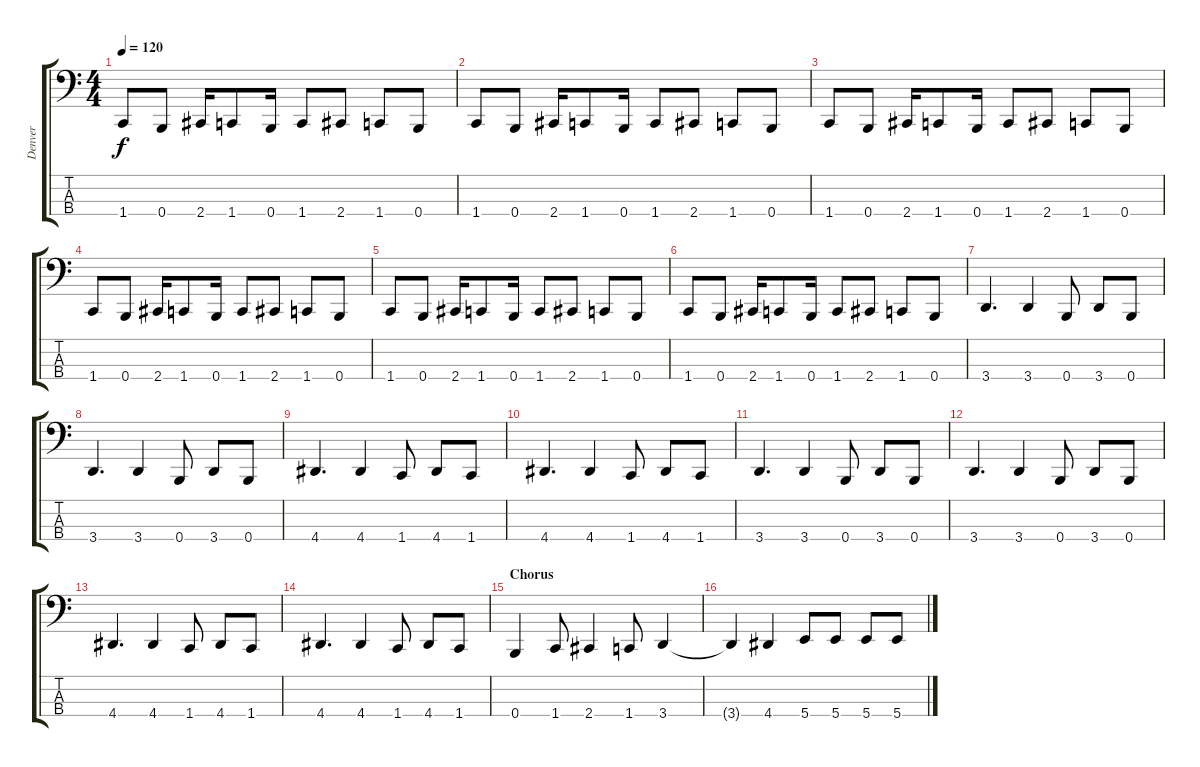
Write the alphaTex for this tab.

\track ("Denver" "Denver") {instrument electricbasspick}
\staff {score tabs}
\tuning (Eb2 Bb1 F1 B0) {hide}
\ts (4 4)
\tempo 120
\clef f4
\ks c
1.4.8{dy f} 0.4.8 2.4.16 1.4.8 0.4.16 1.4.8 2.4.8 1.4.8 0.4.8 |
1.4.8 0.4.8 2.4.16 1.4.8 0.4.16 1.4.8 2.4.8 1.4.8 0.4.8 |
1.4.8 0.4.8 2.4.16 1.4.8 0.4.16 1.4.8 2.4.8 1.4.8 0.4.8 |
1.4.8 0.4.8 2.4.16 1.4.8 0.4.16 1.4.8 2.4.8 1.4.8 0.4.8 |
1.4.8 0.4.8 2.4.16 1.4.8 0.4.16 1.4.8 2.4.8 1.4.8 0.4.8 |
1.4.8 0.4.8 2.4.16 1.4.8 0.4.16 1.4.8 2.4.8 1.4.8 0.4.8 |
3.4.4{d} 3.4.4 0.4.8 3.4.8 0.4.8 |
3.4.4{d} 3.4.4 0.4.8 3.4.8 0.4.8 |
4.4.4{d} 4.4.4 1.4.8 4.4.8 1.4.8 |
4.4.4{d} 4.4.4 1.4.8 4.4.8 1.4.8 |
3.4.4{d} 3.4.4 0.4.8 3.4.8 0.4.8 |
3.4.4{d} 3.4.4 0.4.8 3.4.8 0.4.8 |
4.4.4{d} 4.4.4 1.4.8 4.4.8 1.4.8 |
4.4.4{d} 4.4.4 1.4.8 4.4.8 1.4.8 |
\section ("" "Chorus")
0.4.4 1.4.8 2.4.4 1.4.8 3.4.4 |
3.4{t}.4 4.4.4 5.4.8 5.4.8 5.4.8 5.4.8
